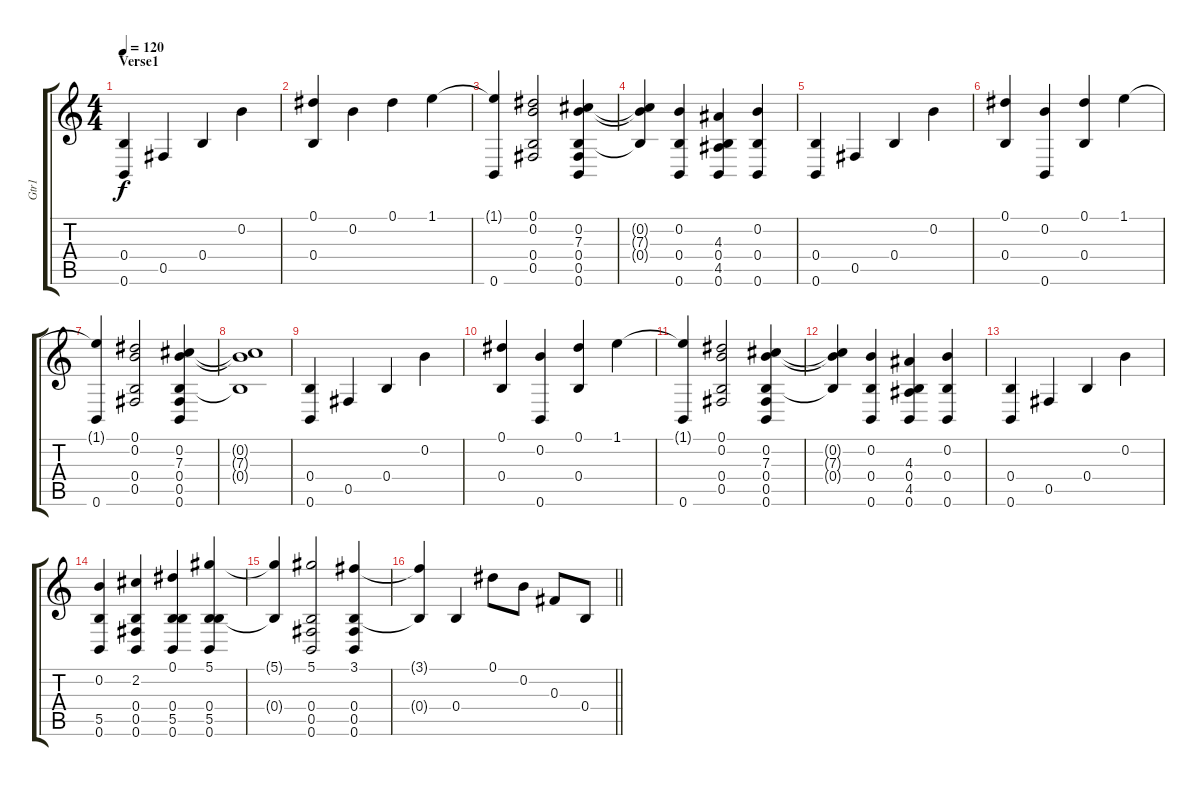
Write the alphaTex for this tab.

\track ("Gtr1" "Gtr1") {instrument acousticguitarsteel}
\staff {score tabs}
\tuning (Eb4 B3 Gb3 B2 Gb2 B1) {hide}
\ts (4 4)
\section ("" "Verse1")
\tempo 120
\clef g2
\ks c
(0.4 0.6).4{dy f volume 10 balance 4 instrument acousticguitarsteel} 0.5.4 0.4.4 0.2.4 |
(0.1 0.4).4 0.2.4 0.1.4 1.1.4 |
(1.1{t} 0.6).4 (0.1 0.2 0.4 0.5).2 (0.2 7.3 0.4 0.5 0.6).4 |
(0.2{t} 7.3{t} 0.4{t}).4 (0.2 0.4 0.6).4 (4.3 0.4 4.5 0.6).4 (0.2 0.4 0.6).4 |
(0.4 0.6).4 0.5.4 0.4.4 0.2.4 |
(0.1 0.4).4 (0.2 0.6).4 (0.1 0.4).4 1.1.4 |
(1.1{t} 0.6).4 (0.1 0.2 0.4 0.5).2 (0.2 7.3 0.4 0.5 0.6).4 |
(0.2{t} 7.3{t} 0.4{t}).1 |
(0.4 0.6).4 0.5.4 0.4.4 0.2.4 |
(0.1 0.4).4 (0.2 0.6).4 (0.1 0.4).4 1.1.4 |
(1.1{t} 0.6).4 (0.1 0.2 0.4 0.5).2 (0.2 7.3 0.4 0.5 0.6).4 |
(0.2{t} 7.3{t} 0.4{t}).4 (0.2 0.4 0.6).4 (4.3 0.4 4.5 0.6).4 (0.2 0.4 0.6).4 |
(0.4 0.6).4 0.5.4 0.4.4 0.2.4 |
(0.2 5.5 0.6).4 (2.2 0.4 0.5 0.6).4 (0.1 0.4 5.5 0.6).4 (5.1 0.4 5.5 0.6).4 |
(5.1{t} 0.4{t}).4 (5.1 0.4 0.5 0.6).2 (3.1 0.4 0.5 0.6).4 |
\barLineRight lightlight
(3.1{t} 0.4{t}).4 0.4.4 0.1.8 0.2.8 0.3.8 0.4.8
